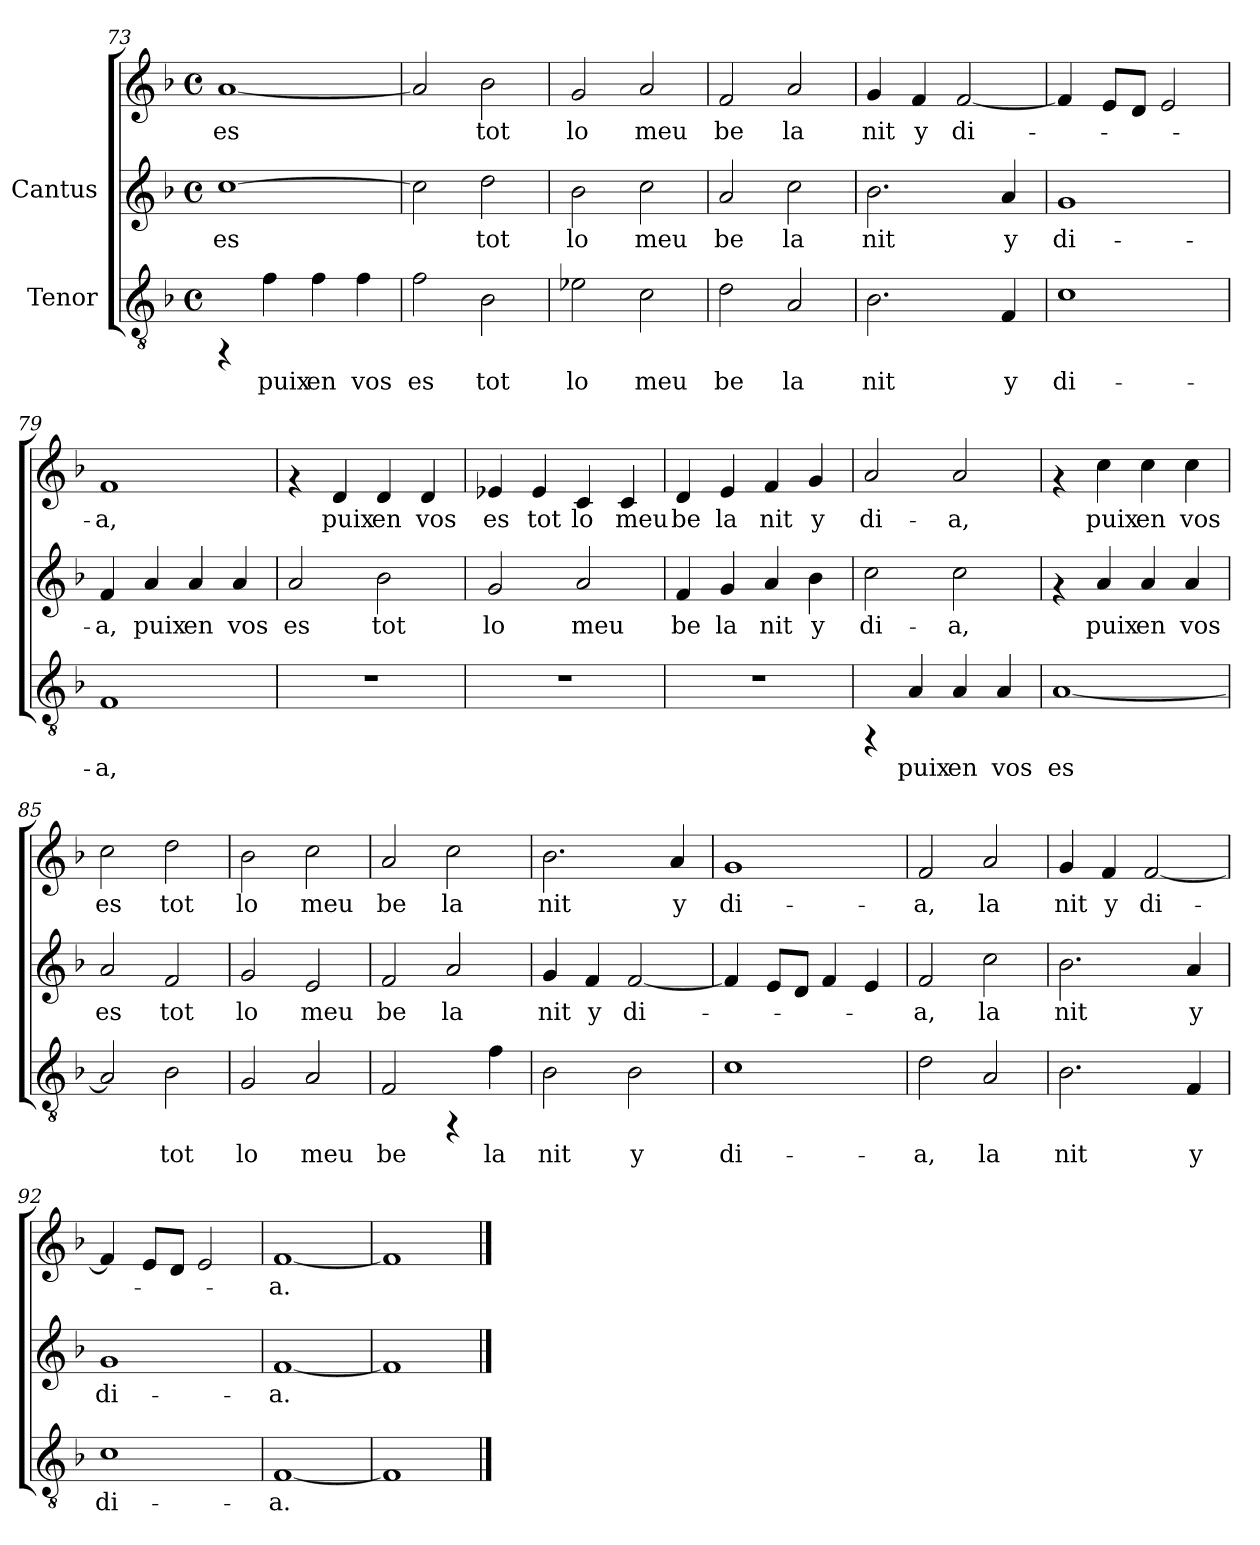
**kern	**text	**kern	**text	**kern	**text
*part2	*part2	*part1	*part1	*part1	*part1
*staff3	*staff3	*staff2	*staff2	*staff1	*staff1
*I"Tenor	*	*I"Cantus	*	*	*
*clefGv2	*	*clefG2	*	*clefG2	*
*k[b-]	*	*k[b-]	*	*k[b-]	*
*F:	*	*F:	*	*F:	*
*M4/4	*	*M4/4	*	*M4/4	*
*met(c)	*	*met(c)	*	*met(c)	*
=73	=73	=73	=73	=73	=73
!	!	!	!LO:LY:b:cj	!	!LO:LY:b:cj
4rFF	.	[>1cc	es	[<1a	es
!	!LO:LY:b:cj	!	!	!	!
4f\	puix	.	.	.	.
!	!LO:LY:b:cj	!	!	!	!
4f\	en	.	.	.	.
!	!LO:LY:b:cj	!	!	!	!
4f\	vos	.	.	.	.
=74	=74	=74	=74	=74	=74
!	!LO:LY:b:cj	!	!LO:LY:b:cj	!	!LO:LY:b:cj
2f\	es	2cc\]	.	2a/]	.
!	!LO:LY:b:cj	!	!LO:LY:b:cj	!	!LO:LY:b:cj
2B-\	tot	2dd\	tot	2b-\	tot
!!LO:LB:g=z
=75	=75	=75	=75	=75	=75
!	!LO:LY:b:cj	!	!LO:LY:b:cj	!	!LO:LY:b:cj
2e-X\	lo	2b-\	lo	2g/	lo
!	!LO:LY:b:cj	!	!LO:LY:b:cj	!	!LO:LY:b:cj
2c\	meu	2cc\	meu	2a/	meu
=76	=76	=76	=76	=76	=76
!	!LO:LY:b:cj	!	!LO:LY:b:cj	!	!LO:LY:b:cj
2d\	be	2a/	be	2f/	be
!	!LO:LY:b:cj	!	!LO:LY:b:cj	!	!LO:LY:b:cj
2A/	la	2cc\	la	2a/	la
=77	=77	=77	=77	=77	=77
!	!LO:LY:b:cj	!	!LO:LY:b:cj	!	!LO:LY:b:cj
2.B-\	nit	2.b-\	-nit	4g/	nit
!	!	!	!	!	!LO:LY:b:cj
.	.	.	.	4f/	y
!	!	!	!	!	!LO:LY:b:cj
.	.	.	.	[<2f/	di-
!	!LO:LY:b:cj	!	!LO:LY:b:cj	!	!
4F/	y	4a/	y	.	.
=78	=78	=78	=78	=78	=78
!	!LO:LY:b:cj	!	!LO:LY:b:cj	!	!
1c	di-	1g	di-	4f/]	.
.	.	.	.	8e/L	.
.	.	.	.	8d/J	.
.	.	.	.	2e/	.
=79	=79	=79	=79	=79	=79
!	!LO:LY:b:cj	!	!LO:LY:b:cj	!	!LO:LY:b:cj
1F	-a,	4f/	a,	1f	-a,
!	!	!	!LO:LY:b:cj	!	!
.	.	4a/	puix	.	.
!	!	!	!LO:LY:b:cj	!	!
.	.	4a/	en	.	.
!	!	!	!LO:LY:b:cj	!	!
.	.	4a/	vos	.	.
=80	=80	=80	=80	=80	=80
!	!	!	!LO:LY:b:cj	!	!
1r	.	2a/	es	4rf	.
!	!	!	!	!	!LO:LY:b:cj
.	.	.	.	4d/	puix
!	!	!	!LO:LY:b:cj	!	!LO:LY:b:cj
.	.	2b-\	tot	4d/	en
!	!	!	!	!	!LO:LY:b:cj
.	.	.	.	4d/	vos
!!LO:LB:g=z
=81	=81	=81	=81	=81	=81
!	!	!	!LO:LY:b:cj	!	!LO:LY:b:cj
1r	.	2g/	lo	4e-X/	es
!	!	!	!	!	!LO:LY:b:cj
.	.	.	.	4e-/	tot
!	!	!	!LO:LY:b:cj	!	!LO:LY:b:cj
.	.	2a/	meu	4c/	lo
!	!	!	!	!	!LO:LY:b:cj
.	.	.	.	4c/	meu
=82	=82	=82	=82	=82	=82
!	!	!	!LO:LY:b:cj	!	!LO:LY:b:cj
1r	.	4f/	be	4d/	be
!	!	!	!LO:LY:b:cj	!	!LO:LY:b:cj
.	.	4g/	la	4e/	la
!	!	!	!LO:LY:b:cj	!	!LO:LY:b:cj
.	.	4a/	nit	4f/	nit
!	!	!	!LO:LY:b:cj	!	!LO:LY:b:cj
.	.	4b-\	y	4g/	y
=83	=83	=83	=83	=83	=83
!	!	!	!LO:LY:b:cj	!	!LO:LY:b:cj
4rFF	.	2cc\	di-	2a/	di-
!	!LO:LY:b:cj	!	!	!	!
4A/	puix	.	.	.	.
!	!LO:LY:b:cj	!	!LO:LY:b:cj	!	!LO:LY:b:cj
4A/	en	2cc\	-a,	2a/	-a,
!	!LO:LY:b:cj	!	!	!	!
4A/	vos	.	.	.	.
=84	=84	=84	=84	=84	=84
!	!LO:LY:b:cj	!	!	!	!
[<1A	es	4rf	.	4rf	.
!	!	!	!LO:LY:b:cj	!	!LO:LY:b:cj
.	.	4a/	puix	4cc\	puix
!	!	!	!LO:LY:b:cj	!	!LO:LY:b:cj
.	.	4a/	en	4cc\	en
!	!	!	!LO:LY:b:cj	!	!LO:LY:b:cj
.	.	4a/	vos	4cc\	vos
=85	=85	=85	=85	=85	=85
!	!LO:LY:b:cj	!	!LO:LY:b:cj	!	!LO:LY:b:cj
2A/]	.	2a/	es	2cc\	es
!	!LO:LY:b:cj	!	!LO:LY:b:cj	!	!LO:LY:b:cj
2B-\	tot	2f/	tot	2dd\	tot
=86	=86	=86	=86	=86	=86
!	!LO:LY:b:cj	!	!LO:LY:b:cj	!	!LO:LY:b:cj
2G/	lo	2g/	lo	2b-\	lo
!	!LO:LY:b:cj	!	!LO:LY:b:cj	!	!LO:LY:b:cj
2A/	meu	2e/	meu	2cc\	meu
!!LO:PB:g=z
=87	=87	=87	=87	=87	=87
!	!LO:LY:b:cj	!	!LO:LY:b:cj	!	!LO:LY:b:cj
2F/	be	2f/	be	2a/	be
!	!	!	!LO:LY:b:cj	!	!LO:LY:b:cj
4rFF	.	2a/	la	2cc\	la
!	!LO:LY:b:cj	!	!	!	!
4f\	la	.	.	.	.
=88	=88	=88	=88	=88	=88
!	!LO:LY:b:cj	!	!LO:LY:b:cj	!	!LO:LY:b:cj
2B-\	nit	4g/	nit	2.b-\	nit
!	!	!	!LO:LY:b:cj	!	!
.	.	4f/	y	.	.
!	!LO:LY:b:cj	!	!LO:LY:b:cj	!	!
2B-\	y	[<2f/	di-	.	.
!	!	!	!	!	!LO:LY:b:cj
.	.	.	.	4a/	y
=89	=89	=89	=89	=89	=89
!	!LO:LY:b:cj	!	!	!	!LO:LY:b:cj
1c	di-	4f/]	.	1g	-di-
.	.	8e/L	.	.	.
.	.	8d/J	.	.	.
.	.	4f/	.	.	.
.	.	4e/	.	.	.
=90	=90	=90	=90	=90	=90
!	!LO:LY:b:cj	!	!LO:LY:b:cj	!	!LO:LY:b:cj
2d\	-a,	2f/	a,	2f/	-a,
!	!LO:LY:b:cj	!	!LO:LY:b:cj	!	!LO:LY:b:cj
2A/	la	2cc\	la	2a/	la
=91	=91	=91	=91	=91	=91
!	!LO:LY:b:cj	!	!LO:LY:b:cj	!	!LO:LY:b:cj
2.B-\	nit	2.b-\	-nit	4g/	nit
!	!	!	!	!	!LO:LY:b:cj
.	.	.	.	4f/	y
!	!	!	!	!	!LO:LY:b:cj
.	.	.	.	[<2f/	di-
!	!LO:LY:b:cj	!	!LO:LY:b:cj	!	!
4F/	y	4a/	y	.	.
=92	=92	=92	=92	=92	=92
!	!LO:LY:b:cj	!	!LO:LY:b:cj	!	!
1c	di-	1g	di-	4f/]	.
.	.	.	.	8e/L	.
.	.	.	.	8d/J	.
.	.	.	.	2e/	.
=93	=93	=93	=93	=93	=93
!	!LO:LY:b:cj	!	!LO:LY:b:cj	!	!LO:LY:b:cj
[<1F	-a.	[<1f	a.	[<1f	-a.
!!LO:LB:g=z
=94	=94	=94	=94	=94	=94
1F]	.	1f]	.	1f]	.
==	==	==	==	==	==
*-	*-	*-	*-	*-	*-
